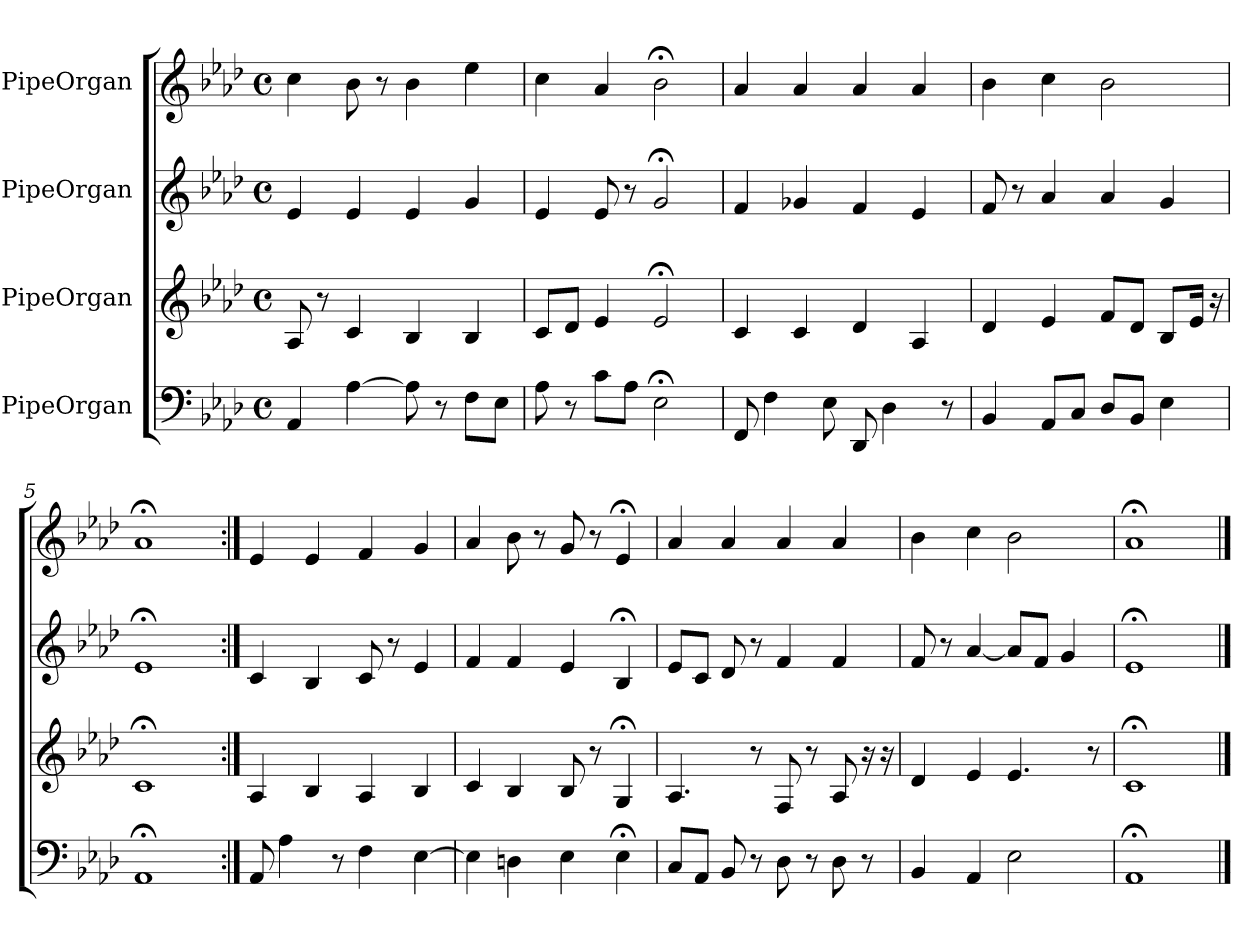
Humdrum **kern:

**kern	**kern	**kern	**kern
*part4	*part3	*part2	*part1
*staff4	*staff3	*staff2	*staff1
*I"PipeOrgan	*I"PipeOrgan	*I"PipeOrgan	*I"PipeOrgan
*k[b-e-a-d-]	*k[b-e-a-d-]	*k[b-e-a-d-]	*k[b-e-a-d-]
*A-:	*A-:	*A-:	*A-:
*M4/4	*M4/4	*M4/4	*M4/4
*met(c)	*met(c)	*met(c)	*met(c)
*MM60	*MM60	*MM60	*MM60
=1	=1	=1	=1
4AA-	8A-	4e-	4cc
.	8r	.	.
[4A-	4c	4e-	8b-
.	.	.	8r
8A-]	4B-	4e-	4b-
8r	.	.	.
8FL	4B-	4g	4ee-
8E-J	.	.	.
=2	=2	=2	=2
8A-	8cL	4e-	4cc
8r	8d-J	.	.
8cL	4e-	8e-	4a-
8A-J	.	8r	.
2E-;<	2e-;<	2g;<	2b-;<
=3	=3	=3	=3
8FF	4c	4f	4a-
4F	.	.	.
.	4c	4g-X	4a-
8E-	.	.	.
8DD-	4d-	4f	4a-
4D-	.	.	.
.	4A-	4e-	4a-
8r	.	.	.
=4	=4	=4	=4
4BB-	4d-	8f	4b-
.	.	8r	.
8AA-L	4e-	4a-	4cc
8CJ	.	.	.
8D-L	8fL	4a-	2b-
8BB-J	8d-J	.	.
4E-	8B-L	4g	.
.	16e-Jk	.	.
.	16r	.	.
=5	=5	=5	=5
1AA-;<	1c;<	1e-;<	1a-;<
=6:|!	=6:|!	=6:|!	=6:|!
8AA-	4A-	4c	4e-
4A-	.	.	.
.	4B-	4B-	4e-
8r	.	.	.
4F	4A-	8c	4f
.	.	8r	.
[4E-	4B-	4e-	4g
=7	=7	=7	=7
4E-]	4c	4f	4a-
4Dn	4B-	4f	8b-
.	.	.	8r
4E-	8B-	4e-	8g
.	8r	.	8r
4E-;<	4G;<	4B-;<	4e-;<
=8	=8	=8	=8
8CL	4.A-	8e-L	4a-
8AA-J	.	8cJ	.
8BB-	.	8d-	4a-
8r	8r	8r	.
8D-	8F	4f	4a-
8r	8r	.	.
8D-	8A-	4f	4a-
8r	16r	.	.
.	16r	.	.
=9	=9	=9	=9
4BB-	4d-	8f	4b-
.	.	8r	.
4AA-	4e-	[4a-	4cc
2E-	4.e-	8a-L]	2b-
.	.	8fJ	.
.	.	4g	.
.	8r	.	.
=10	=10	=10	=10
1AA-;<	1c;<	1e-;<	1a-;<
==	==	==	==
*-	*-	*-	*-
